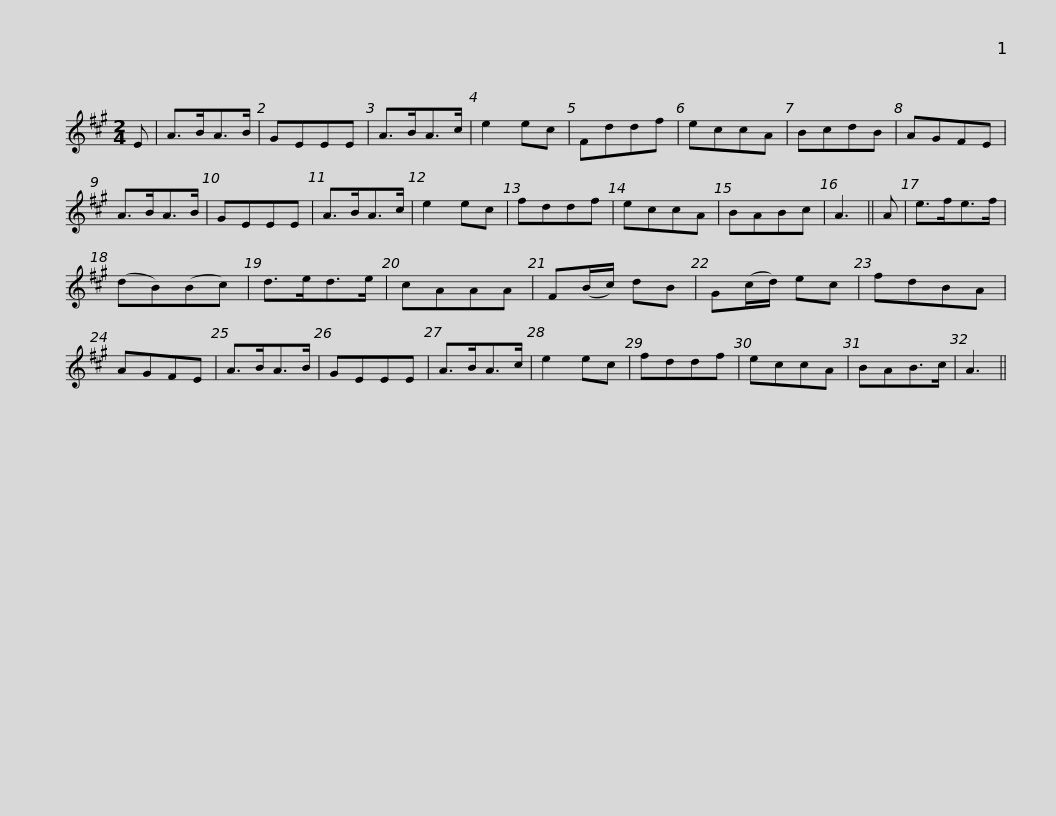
X:1
L:1/8
M:2/4
I:linebreak $
K:A
V:1 treble
V:1
 E | A>BA>B | GEEE | A>BA>c | e2 ec | %5
 Fddf | eccA | BcdB | AGFE | A>BA>B |$ %10
 GEEE | A>BA>c | e2 ec | fddf | eccA | %15
 BABc | A3 || A | e>fe>f | (dB)(Bc) | %20
 d>ed>e |$ cAAA | F(B/c/) dB | G(c/d/) ec | fdBA | %25
 AGFE | A>BA>B | GEEE | A>BA>c | e2 ec | %30
 fddf |$ eccA | BAB>c | A3 || %34
